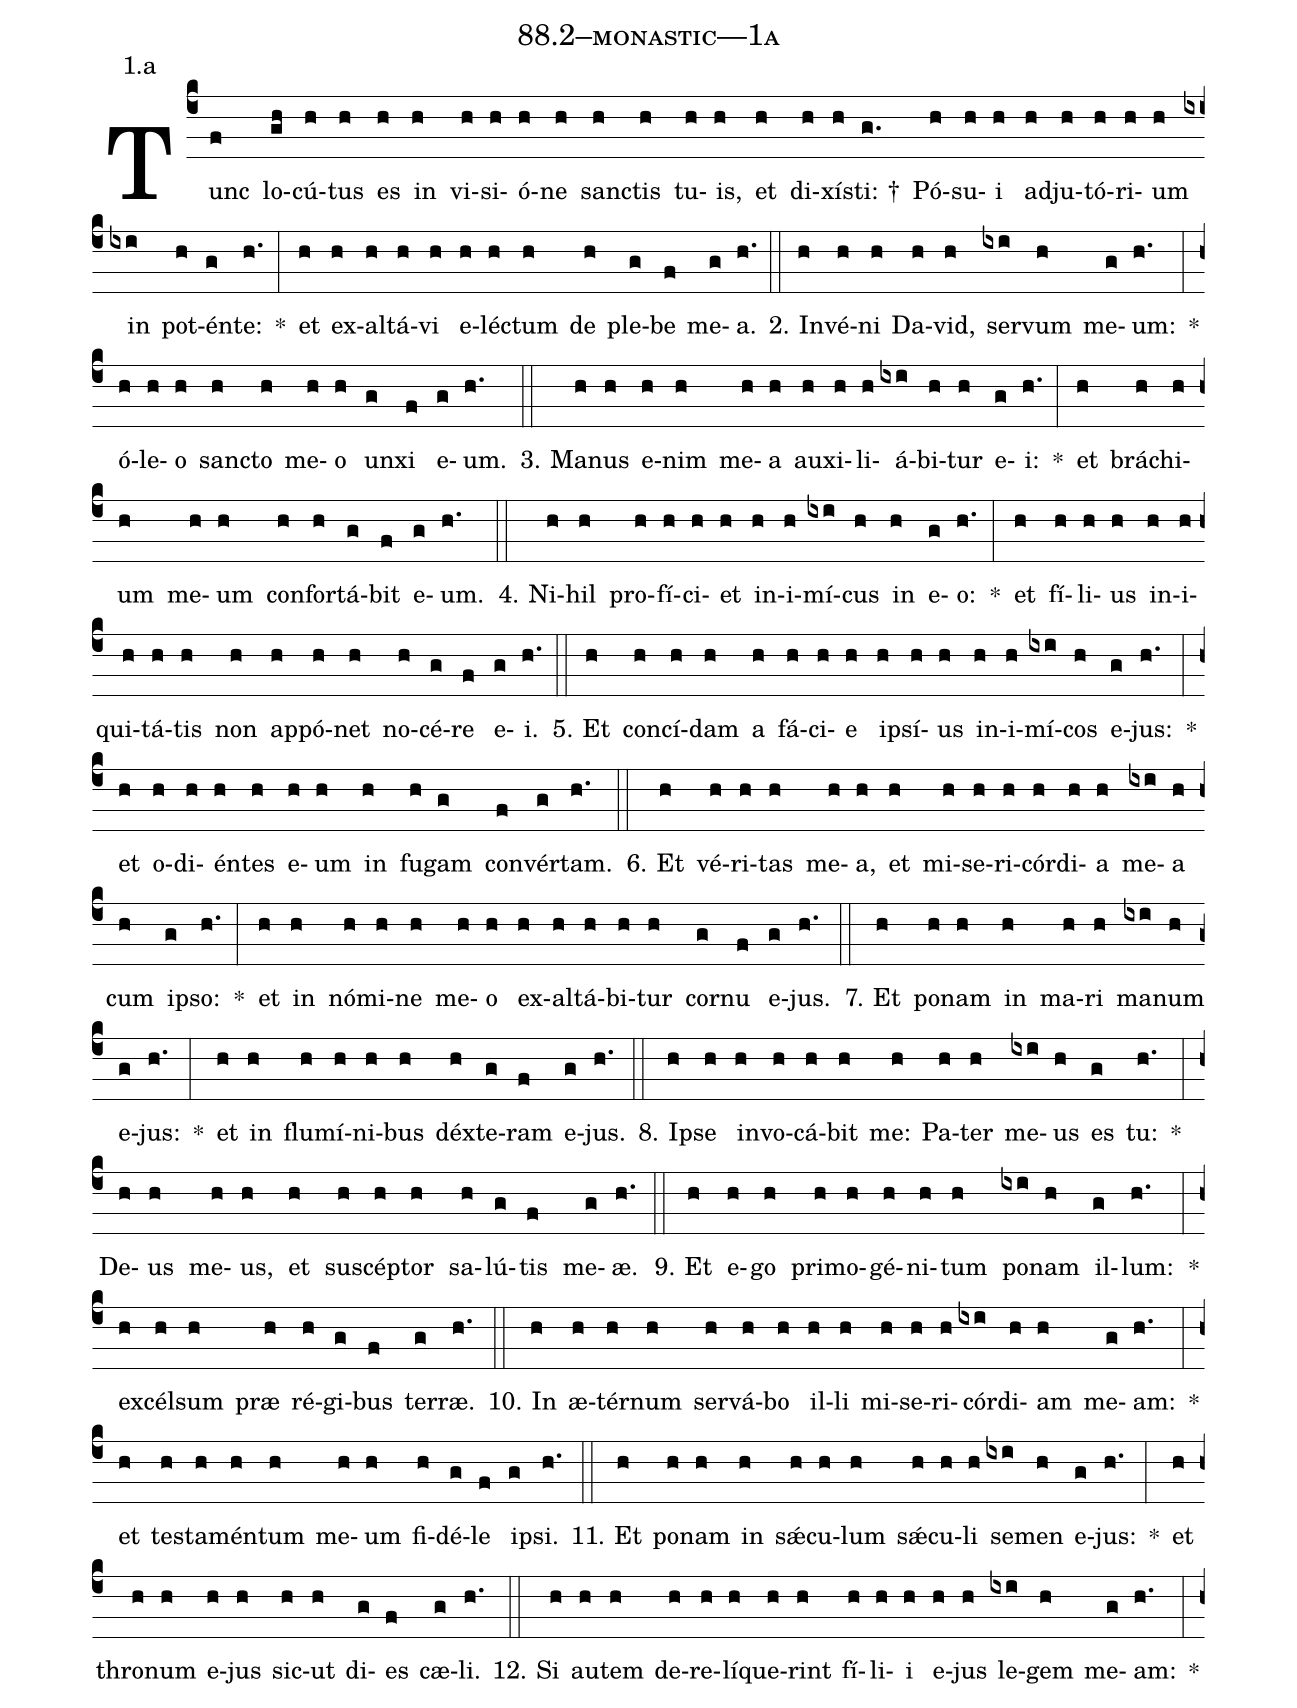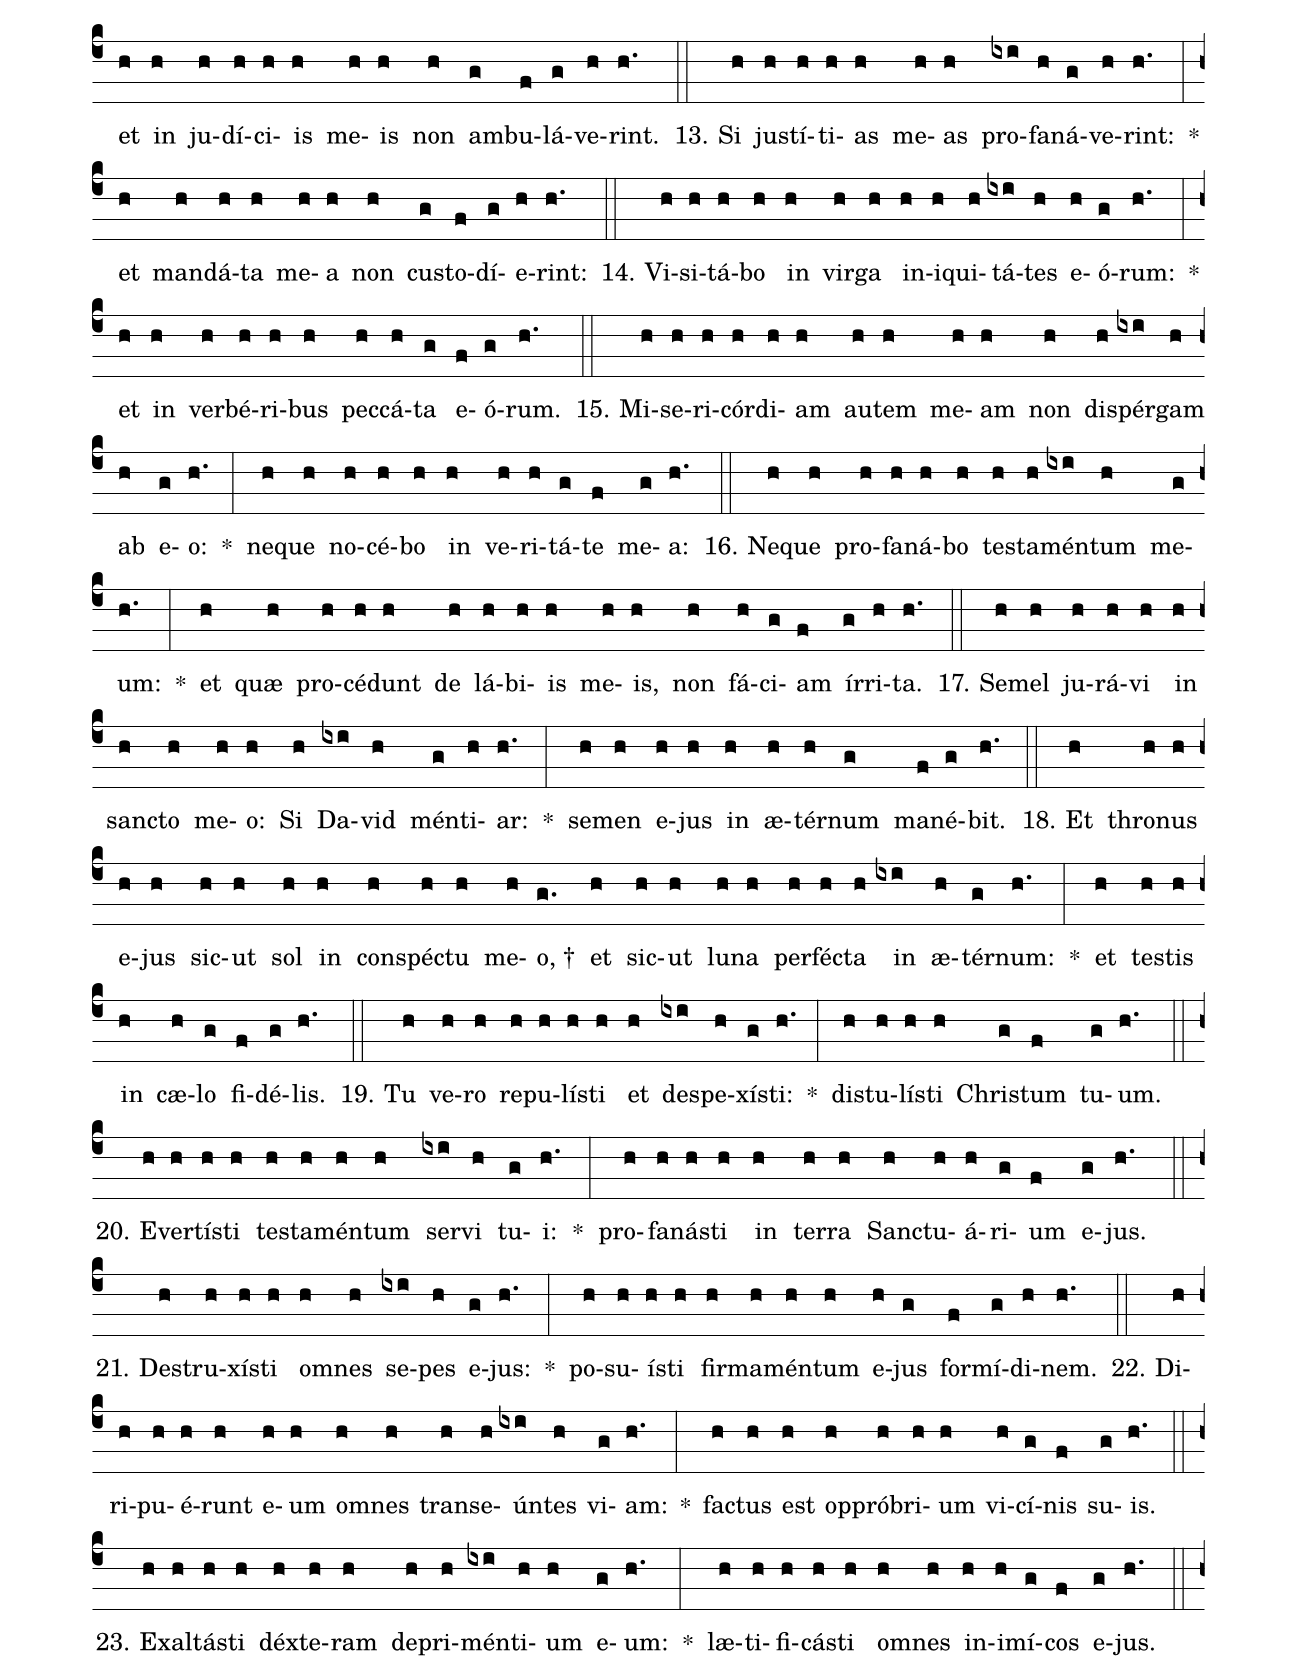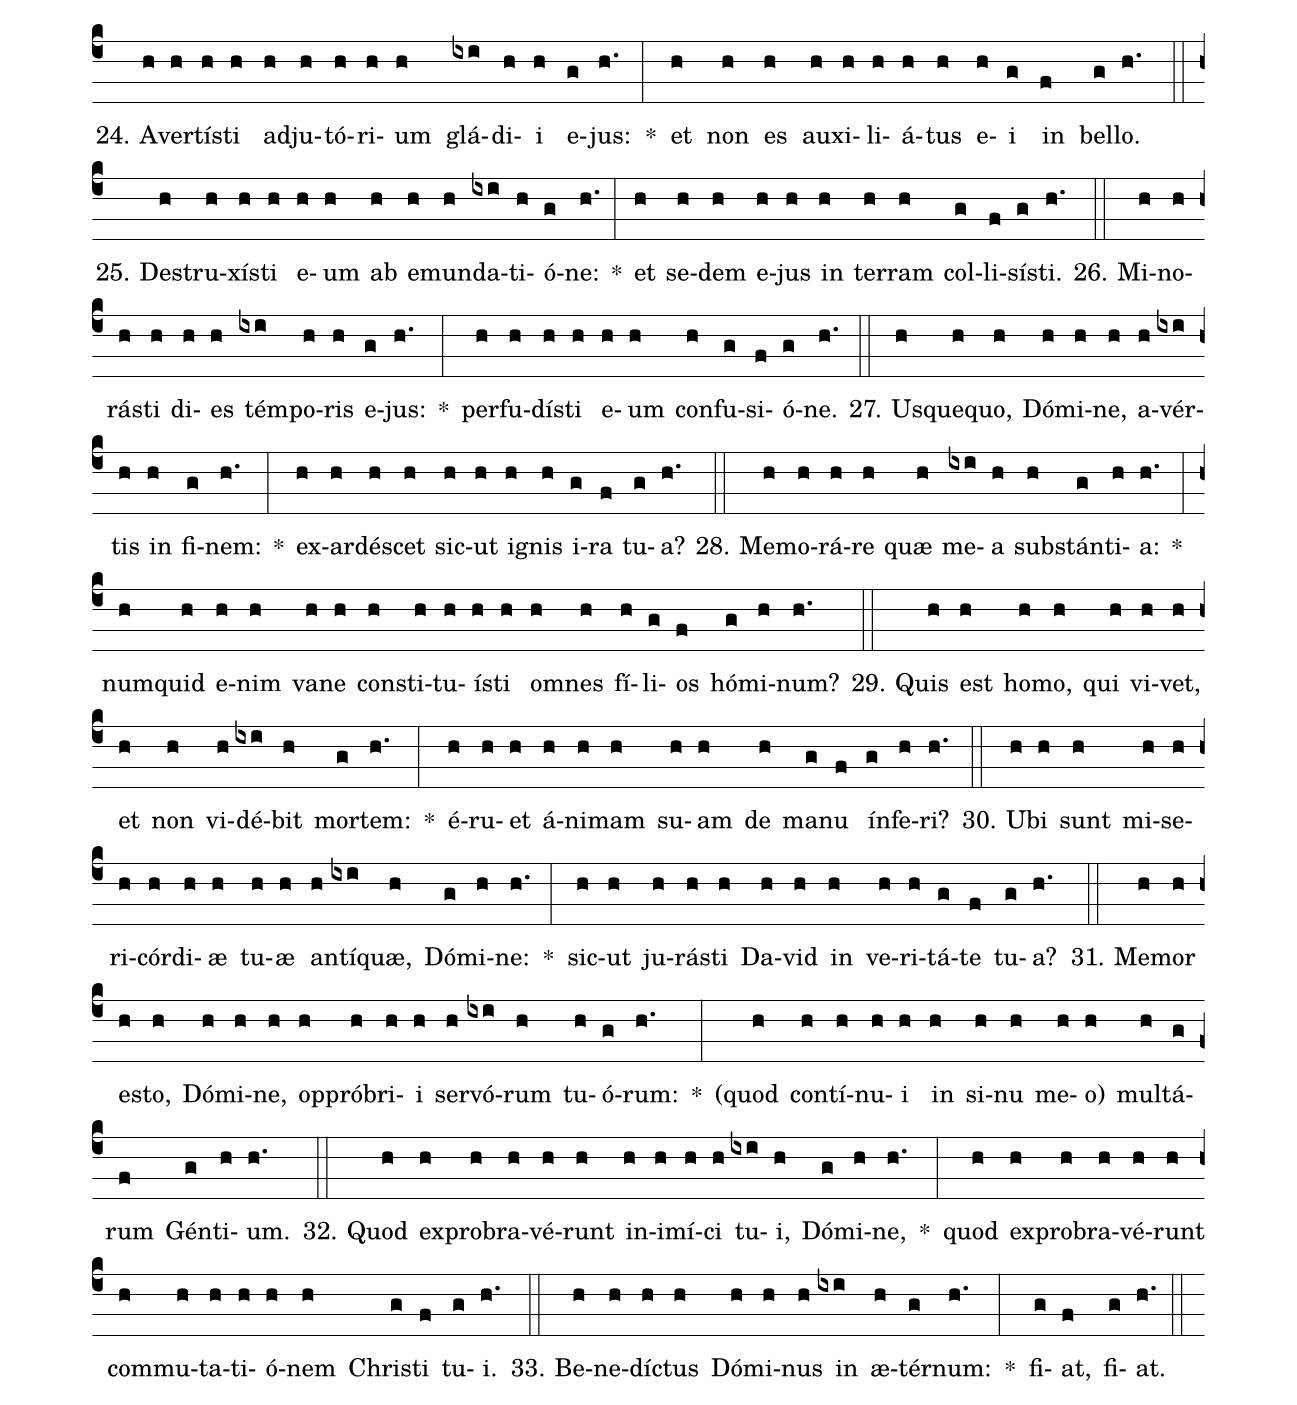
name: 88.2--monastic---1a;
annotation: 1.a;
%%
(c4)Tunc(f) lo(gh)cú(h)tus(h) es(h) in(h) vi(h)si(h)ó(h)ne(h) sanc(h)tis(h) tu(h)is,(h) et(h) di(h)xís(h)ti: †(g.) Pó(h)su(h)i(h) ad(h)ju(h)tó(h)ri(h)um(h) in(ixi) pot(h)én(g)te:(h.) *(:) et(h) ex(h)al(h)tá(h)vi(h) e(h)léc(h)tum(h) de(h) ple(g)be(f) me(g)a.(h.) (::)
2. In(h)vé(h)ni(h) Da(h)vid,(h) ser(ixi)vum(h) me(g)um:(h.) *(:) ó(h)le(h)o(h) sanc(h)to(h) me(h)o(h) un(g)xi(f) e(g)um.(h.) (::)
3. Ma(h)nus(h) e(h)nim(h) me(h)a(h) au(h)xi(h)li(h)á(ixi)bi(h)tur(h) e(g)i:(h.) *(:) et(h) brá(h)chi(h)um(h) me(h)um(h) con(h)for(h)tá(g)bit(f) e(g)um.(h.) (::)
4. Ni(h)hil(h) pro(h)fí(h)ci(h)et(h) in(h)i(h)mí(ixi)cus(h) in(h) e(g)o:(h.) *(:) et(h) fí(h)li(h)us(h) in(h)i(h)qui(h)tá(h)tis(h) non(h) ap(h)pó(h)net(h) no(h)cé(g)re(f) e(g)i.(h.) (::)
5. Et(h) con(h)cí(h)dam(h) a(h) fá(h)ci(h)e(h) ip(h)sí(h)us(h) in(h)i(h)mí(ixi)cos(h) e(g)jus:(h.) *(:) et(h) o(h)di(h)én(h)tes(h) e(h)um(h) in(h) fu(h)gam(g) con(f)vér(g)tam.(h.) (::)
6. Et(h) vé(h)ri(h)tas(h) me(h)a,(h) et(h) mi(h)se(h)ri(h)cór(h)di(h)a(h) me(ixi)a(h) cum(h) ip(g)so:(h.) *(:) et(h) in(h) nó(h)mi(h)ne(h) me(h)o(h) ex(h)al(h)tá(h)bi(h)tur(h) cor(g)nu(f) e(g)jus.(h.) (::)
7. Et(h) po(h)nam(h) in(h) ma(h)ri(h) ma(ixi)num(h) e(g)jus:(h.) *(:) et(h) in(h) flu(h)mí(h)ni(h)bus(h) déx(h)te(g)ram(f) e(g)jus.(h.) (::)
8. Ip(h)se(h) in(h)vo(h)cá(h)bit(h) me:(h) Pa(h)ter(h) me(ixi)us(h) es(g) tu:(h.) *(:) De(h)us(h) me(h)us,(h) et(h) su(h)scép(h)tor(h) sa(h)lú(g)tis(f) me(g)æ.(h.) (::)
9. Et(h) e(h)go(h) pri(h)mo(h)gé(h)ni(h)tum(h) po(ixi)nam(h) il(g)lum:(h.) *(:) ex(h)cél(h)sum(h) præ(h) ré(h)gi(g)bus(f) ter(g)ræ.(h.) (::)
10. In(h) æ(h)tér(h)num(h) ser(h)vá(h)bo(h) il(h)li(h) mi(h)se(h)ri(h)cór(ixi)di(h)am(h) me(g)am:(h.) *(:) et(h) tes(h)ta(h)mén(h)tum(h) me(h)um(h) fi(h)dé(g)le(f) ip(g)si.(h.) (::)
11. Et(h) po(h)nam(h) in(h) sǽ(h)cu(h)lum(h) sǽ(h)cu(h)li(h) se(ixi)men(h) e(g)jus:(h.) *(:) et(h) thro(h)num(h) e(h)jus(h) sic(h)ut(h) di(g)es(f) cæ(g)li.(h.) (::)
12. Si(h) au(h)tem(h) de(h)re(h)lí(h)que(h)rint(h) fí(h)li(h)i(h) e(h)jus(h) le(ixi)gem(h) me(g)am:(h.) *(:) et(h) in(h) ju(h)dí(h)ci(h)is(h) me(h)is(h) non(h) am(g)bu(f)lá(g)ve(h)rint.(h.) (::)
13. Si(h) jus(h)tí(h)ti(h)as(h) me(h)as(h) pro(ixi)fa(h)ná(g)ve(h)rint:(h.) *(:) et(h) man(h)dá(h)ta(h) me(h)a(h) non(h) cus(g)to(f)dí(g)e(h)rint:(h.) (::)
14. Vi(h)si(h)tá(h)bo(h) in(h) vir(h)ga(h) in(h)i(h)qui(h)tá(ixi)tes(h) e(h)ó(g)rum:(h.) *(:) et(h) in(h) ver(h)bé(h)ri(h)bus(h) pec(h)cá(h)ta(g) e(f)ó(g)rum.(h.) (::)
15. Mi(h)se(h)ri(h)cór(h)di(h)am(h) au(h)tem(h) me(h)am(h) non(h) di(h)spér(ixi)gam(h) ab(h) e(g)o:(h.) *(:) ne(h)que(h) no(h)cé(h)bo(h) in(h) ve(h)ri(h)tá(g)te(f) me(g)a:(h.) (::)
16. Ne(h)que(h) pro(h)fa(h)ná(h)bo(h) tes(h)ta(h)mén(ixi)tum(h) me(g)um:(h.) *(:) et(h) quæ(h) pro(h)cé(h)dunt(h) de(h) lá(h)bi(h)is(h) me(h)is,(h) non(h) fá(h)ci(g)am(f) ír(g)ri(h)ta.(h.) (::)
17. Se(h)mel(h) ju(h)rá(h)vi(h) in(h) sanc(h)to(h) me(h)o:(h) Si(h) Da(ixi)vid(h) mén(g)ti(h)ar:(h.) *(:) se(h)men(h) e(h)jus(h) in(h) æ(h)tér(h)num(g) ma(f)né(g)bit.(h.) (::)
18. Et(h) thro(h)nus(h) e(h)jus(h) sic(h)ut(h) sol(h) in(h) con(h)spéc(h)tu(h) me(h)o, †(g.) et(h) sic(h)ut(h) lu(h)na(h) per(h)féc(h)ta(h) in(ixi) æ(h)tér(g)num:(h.) *(:) et(h) tes(h)tis(h) in(h) cæ(h)lo(g) fi(f)dé(g)lis.(h.) (::)
19. Tu(h) ve(h)ro(h) re(h)pu(h)lís(h)ti(h) et(h) de(ixi)spe(h)xís(g)ti:(h.) *(:) dis(h)tu(h)lís(h)ti(h) Chris(g)tum(f) tu(g)um.(h.) (::)
20. E(h)ver(h)tís(h)ti(h) tes(h)ta(h)mén(h)tum(h) ser(ixi)vi(h) tu(g)i:(h.) *(:) pro(h)fa(h)nás(h)ti(h) in(h) ter(h)ra(h) Sanc(h)tu(h)á(h)ri(g)um(f) e(g)jus.(h.) (::)
21. De(h)stru(h)xís(h)ti(h) om(h)nes(h) se(ixi)pes(h) e(g)jus:(h.) *(:) po(h)su(h)ís(h)ti(h) fir(h)ma(h)mén(h)tum(h) e(h)jus(g) for(f)mí(g)di(h)nem.(h.) (::)
22. Di(h)ri(h)pu(h)é(h)runt(h) e(h)um(h) om(h)nes(h) trans(h)e(h)ún(ixi)tes(h) vi(g)am:(h.) *(:) fac(h)tus(h) est(h) op(h)pró(h)bri(h)um(h) vi(h)cí(g)nis(f) su(g)is.(h.) (::)
23. Ex(h)al(h)tás(h)ti(h) déx(h)te(h)ram(h) de(h)pri(h)mén(ixi)ti(h)um(h) e(g)um:(h.) *(:) læ(h)ti(h)fi(h)cás(h)ti(h) om(h)nes(h) in(h)i(h)mí(g)cos(f) e(g)jus.(h.) (::)
24. A(h)ver(h)tís(h)ti(h) ad(h)ju(h)tó(h)ri(h)um(h) glá(ixi)di(h)i(h) e(g)jus:(h.) *(:) et(h) non(h) es(h) au(h)xi(h)li(h)á(h)tus(h) e(h)i(g) in(f) bel(g)lo.(h.) (::)
25. De(h)stru(h)xís(h)ti(h) e(h)um(h) ab(h) e(h)mun(h)da(ixi)ti(h)ó(g)ne:(h.) *(:) et(h) se(h)dem(h) e(h)jus(h) in(h) ter(h)ram(h) col(g)li(f)sís(g)ti.(h.) (::)
26. Mi(h)no(h)rás(h)ti(h) di(h)es(h) tém(ixi)po(h)ris(h) e(g)jus:(h.) *(:) per(h)fu(h)dís(h)ti(h) e(h)um(h) con(h)fu(g)si(f)ó(g)ne.(h.) (::)
27. Us(h)que(h)quo,(h) Dó(h)mi(h)ne,(h) a(h)vér(ixi)tis(h) in(h) fi(g)nem:(h.) *(:) ex(h)ar(h)dé(h)scet(h) sic(h)ut(h) i(h)gnis(h) i(g)ra(f) tu(g)a?(h.) (::)
28. Me(h)mo(h)rá(h)re(h) quæ(h) me(ixi)a(h) sub(h)stán(g)ti(h)a:(h.) *(:) num(h)quid(h) e(h)nim(h) va(h)ne(h) con(h)sti(h)tu(h)ís(h)ti(h) om(h)nes(h) fí(h)li(g)os(f) hó(g)mi(h)num?(h.) (::)
29. Quis(h) est(h) ho(h)mo,(h) qui(h) vi(h)vet,(h) et(h) non(h) vi(h)dé(ixi)bit(h) mor(g)tem:(h.) *(:) é(h)ru(h)et(h) á(h)ni(h)mam(h) su(h)am(h) de(h) ma(g)nu(f) ín(g)fe(h)ri?(h.) (::)
30. U(h)bi(h) sunt(h) mi(h)se(h)ri(h)cór(h)di(h)æ(h) tu(h)æ(h) an(h)tí(ixi)quæ,(h) Dó(g)mi(h)ne:(h.) *(:) sic(h)ut(h) ju(h)rás(h)ti(h) Da(h)vid(h) in(h) ve(h)ri(h)tá(g)te(f) tu(g)a?(h.) (::)
31. Me(h)mor(h) es(h)to,(h) Dó(h)mi(h)ne,(h) op(h)pró(h)bri(h)i(h) ser(h)vó(ixi)rum(h) tu(h)ó(g)rum:(h.) *(:) <v>(</v>quod(h) con(h)tí(h)nu(h)i(h) in(h) si(h)nu(h) me(h)o)(h) mul(h)tá(g)rum(f) Gén(g)ti(h)um.(h.) (::)
32. Quod(h) ex(h)pro(h)bra(h)vé(h)runt(h) in(h)i(h)mí(h)ci(h) tu(ixi)i,(h) Dó(g)mi(h)ne,(h.) *(:) quod(h) ex(h)pro(h)bra(h)vé(h)runt(h) com(h)mu(h)ta(h)ti(h)ó(h)nem(h) Chris(g)ti(f) tu(g)i.(h.) (::)
33. Be(h)ne(h)díc(h)tus(h) Dó(h)mi(h)nus(h) in(ixi) æ(h)tér(g)num:(h.) *(:) fi(g)at,(f) fi(g)at.(h.) (::)
